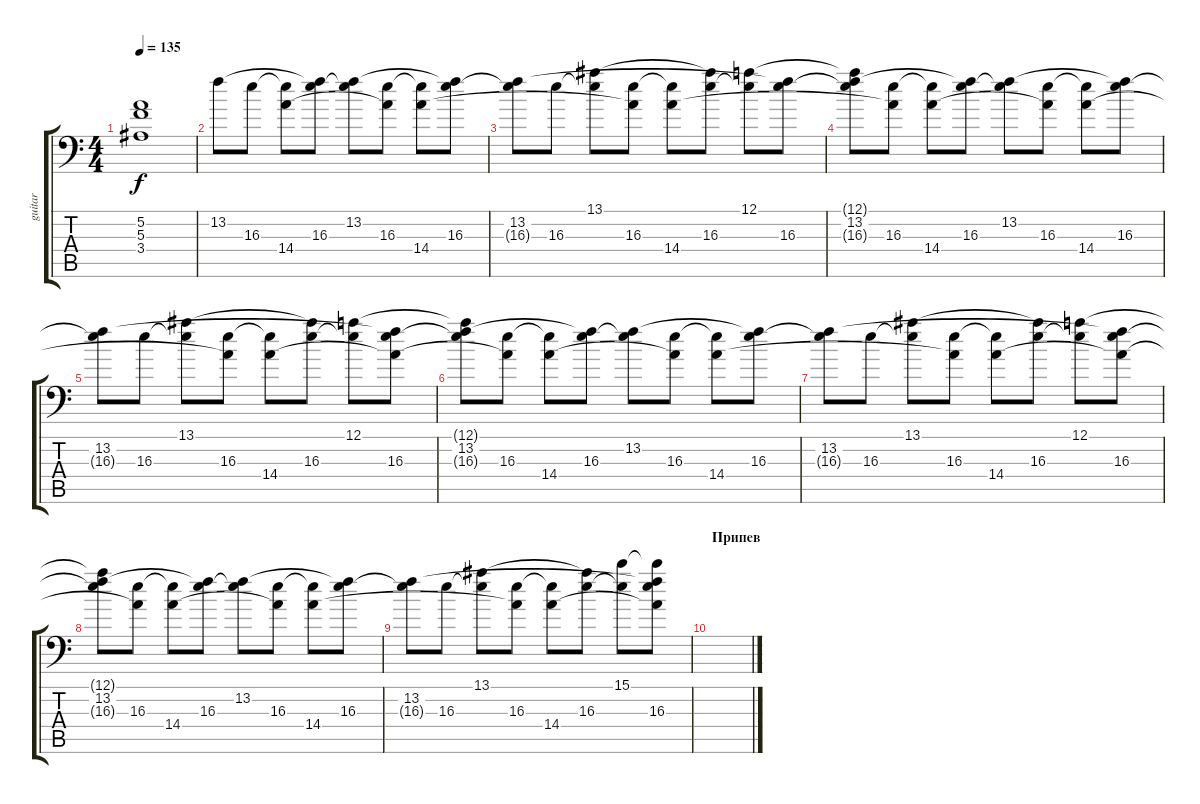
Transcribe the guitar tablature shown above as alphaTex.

\track ("guitar" "guitar") {instrument acousticguitarsteel}
\staff {score tabs}
\tuning (A3 E3 C3 G2 D2 G1) {hide}
\ts (4 4)
\tempo 135
\clef f4
\ks c
(5.2{t} 5.3{t} 3.4{t}).1{dy f} |
13.2.8{instrument overdrivenguitar} 16.3.8 (16.3{t} 14.4).8 (13.2{t} 16.3).8 (13.2 16.3{t}).8 (16.3 14.4{t}).8 (16.3{t} 14.4).8 (13.2{t} 16.3).8 |
(13.2 16.3{t}).8 16.3.8 (13.1 16.3{t}).8 (16.3 14.4{t}).8 (16.3{t} 14.4).8 (13.1{t} 16.3).8 (12.1 16.3{t}).8 (13.2{t} 16.3).8 |
(12.1{t} 13.2 16.3{t}).8 (16.3 14.4{t}).8 (16.3{t} 14.4).8 (13.2{t} 16.3).8 (13.2 16.3{t}).8 (16.3 14.4{t}).8 (16.3{t} 14.4).8 (13.2{t} 16.3).8 |
(13.2 16.3{t}).8 16.3.8 (13.1 16.3{t}).8 (16.3 14.4{t}).8 (16.3{t} 14.4).8 (13.1{t} 16.3).8 (12.1 16.3{t}).8 (13.2{t} 16.3 14.4{t}).8 |
(12.1{t} 13.2 16.3{t}).8 (16.3 14.4{t}).8 (16.3{t} 14.4).8 (13.2{t} 16.3).8 (13.2 16.3{t}).8 (16.3 14.4{t}).8 (16.3{t} 14.4).8 (13.2{t} 16.3).8 |
(13.2 16.3{t}).8 16.3.8 (13.1 16.3{t}).8 (16.3 14.4{t}).8 (16.3{t} 14.4).8 (13.1{t} 16.3).8 (12.1 16.3{t}).8 (13.2{t} 16.3 14.4{t}).8 |
(12.1{t} 13.2 16.3{t}).8 (16.3 14.4{t}).8 (16.3{t} 14.4).8 (13.2{t} 16.3).8 (13.2 16.3{t}).8 (16.3 14.4{t}).8 (16.3{t} 14.4).8 (13.2{t} 16.3).8 |
(13.2 16.3{t}).8 16.3.8 (13.1 16.3{t}).8 (16.3 14.4{t}).8 (16.3{t} 14.4).8 (13.1{t} 16.3).8 (15.1 16.3{t}).8 (15.1{t} 13.2{t} 16.3 14.4{t}).8 |
\section ("" "Припев")
